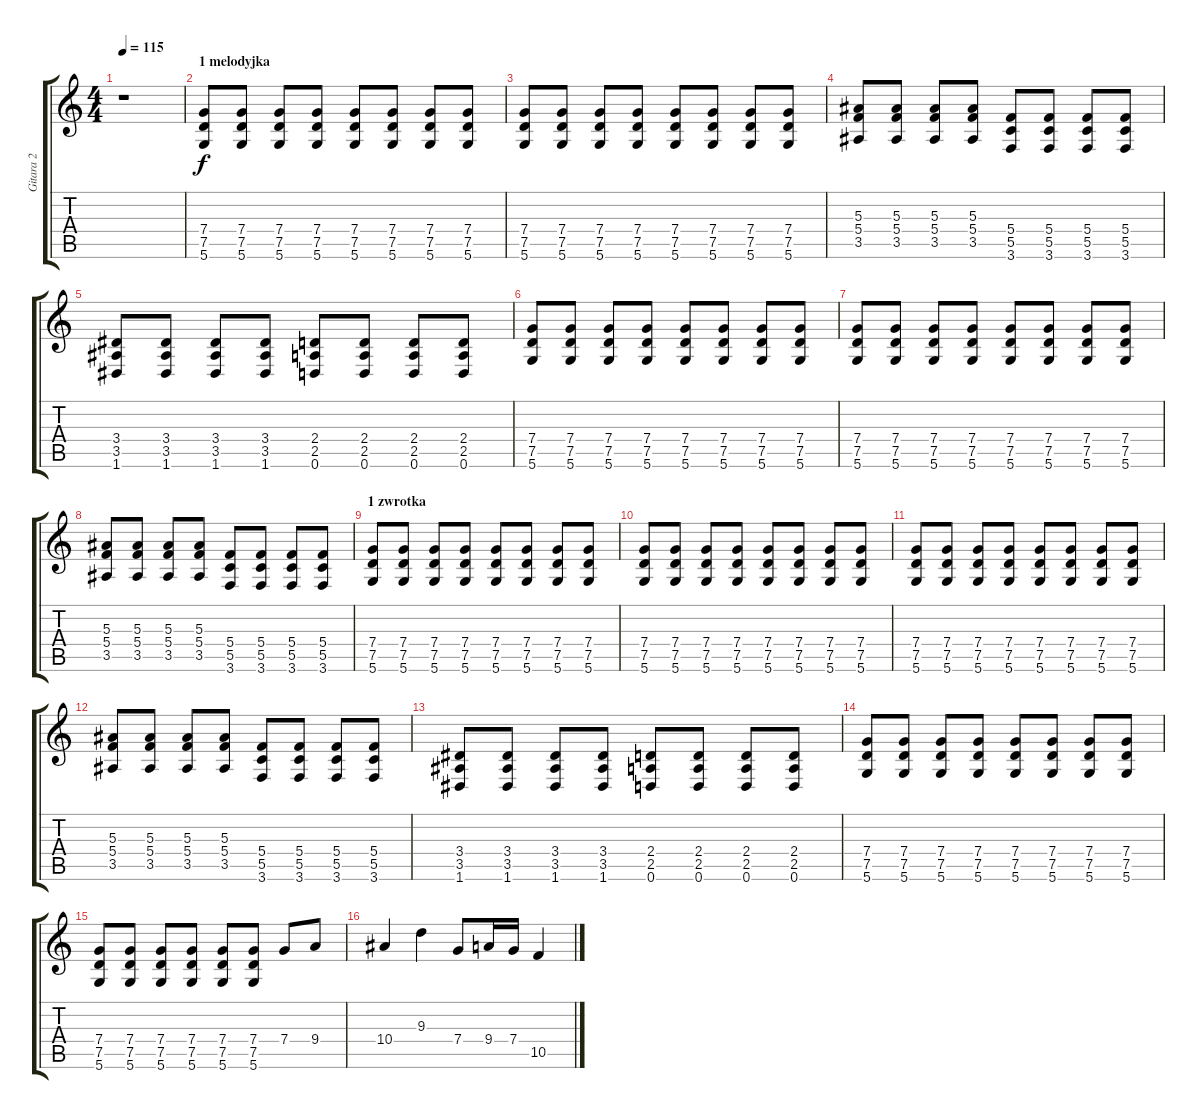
\track ("Gitara 2" "Gitara 2") {instrument overdrivenguitar}
\staff {score tabs}
\tuning (D4 A3 F3 C3 G2 D2) {hide}
\ts (4 4)
\tempo 115
\clef g2
\ks c
r.1{dy f} |
\section ("" "1 melodyjka")
(7.4 7.5 5.6).8 (7.4 7.5 5.6).8 (7.4 7.5 5.6).8 (7.4 7.5 5.6).8 (7.4 7.5 5.6).8 (7.4 7.5 5.6).8 (7.4 7.5 5.6).8 (7.4 7.5 5.6).8 |
(7.4 7.5 5.6).8 (7.4 7.5 5.6).8 (7.4 7.5 5.6).8 (7.4 7.5 5.6).8 (7.4 7.5 5.6).8 (7.4 7.5 5.6).8 (7.4 7.5 5.6).8 (7.4 7.5 5.6).8 |
(5.3 5.4 3.5).8 (5.3 5.4 3.5).8 (5.3 5.4 3.5).8 (5.3 5.4 3.5).8 (5.4 5.5 3.6).8 (5.4 5.5 3.6).8 (5.4 5.5 3.6).8 (5.4 5.5 3.6).8 |
(3.4 3.5 1.6).8 (3.4 3.5 1.6).8 (3.4 3.5 1.6).8 (3.4 3.5 1.6).8 (2.4 2.5 0.6).8 (2.4 2.5 0.6).8 (2.4 2.5 0.6).8 (2.4 2.5 0.6).8 |
(7.4 7.5 5.6).8 (7.4 7.5 5.6).8 (7.4 7.5 5.6).8 (7.4 7.5 5.6).8 (7.4 7.5 5.6).8 (7.4 7.5 5.6).8 (7.4 7.5 5.6).8 (7.4 7.5 5.6).8 |
(7.4 7.5 5.6).8 (7.4 7.5 5.6).8 (7.4 7.5 5.6).8 (7.4 7.5 5.6).8 (7.4 7.5 5.6).8 (7.4 7.5 5.6).8 (7.4 7.5 5.6).8 (7.4 7.5 5.6).8 |
(5.3 5.4 3.5).8 (5.3 5.4 3.5).8 (5.3 5.4 3.5).8 (5.3 5.4 3.5).8 (5.4 5.5 3.6).8 (5.4 5.5 3.6).8 (5.4 5.5 3.6).8 (5.4 5.5 3.6).8 |
\section ("" "1 zwrotka")
(7.4 7.5 5.6).8 (7.4 7.5 5.6).8 (7.4 7.5 5.6).8 (7.4 7.5 5.6).8 (7.4 7.5 5.6).8 (7.4 7.5 5.6).8 (7.4 7.5 5.6).8 (7.4 7.5 5.6).8 |
(7.4 7.5 5.6).8 (7.4 7.5 5.6).8 (7.4 7.5 5.6).8 (7.4 7.5 5.6).8 (7.4 7.5 5.6).8 (7.4 7.5 5.6).8 (7.4 7.5 5.6).8 (7.4 7.5 5.6).8 |
(7.4 7.5 5.6).8 (7.4 7.5 5.6).8 (7.4 7.5 5.6).8 (7.4 7.5 5.6).8 (7.4 7.5 5.6).8 (7.4 7.5 5.6).8 (7.4 7.5 5.6).8 (7.4 7.5 5.6).8 |
(5.3 5.4 3.5).8 (5.3 5.4 3.5).8 (5.3 5.4 3.5).8 (5.3 5.4 3.5).8 (5.4 5.5 3.6).8 (5.4 5.5 3.6).8 (5.4 5.5 3.6).8 (5.4 5.5 3.6).8 |
(3.4 3.5 1.6).8 (3.4 3.5 1.6).8 (3.4 3.5 1.6).8 (3.4 3.5 1.6).8 (2.4 2.5 0.6).8 (2.4 2.5 0.6).8 (2.4 2.5 0.6).8 (2.4 2.5 0.6).8 |
(7.4 7.5 5.6).8 (7.4 7.5 5.6).8 (7.4 7.5 5.6).8 (7.4 7.5 5.6).8 (7.4 7.5 5.6).8 (7.4 7.5 5.6).8 (7.4 7.5 5.6).8 (7.4 7.5 5.6).8 |
(7.4 7.5 5.6).8 (7.4 7.5 5.6).8 (7.4 7.5 5.6).8 (7.4 7.5 5.6).8 (7.4 7.5 5.6).8 (7.4 7.5 5.6).8 7.4.8 9.4.8 |
10.4.4 9.3.4 7.4.8 9.4.16 7.4.16 10.5.4
